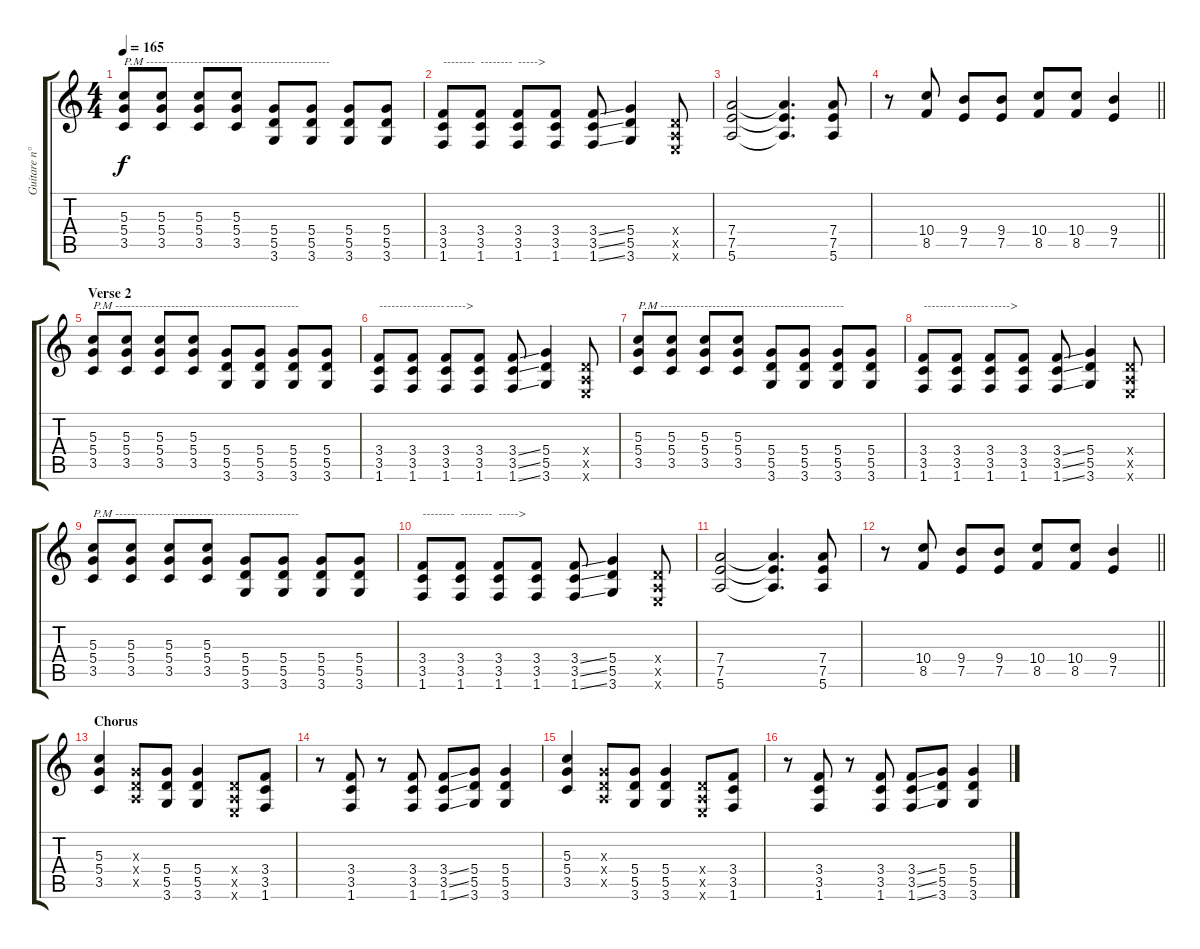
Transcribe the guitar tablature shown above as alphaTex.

\track ("Guitare n°1" "Guitare n°") {instrument distortionguitar}
\staff {score tabs}
\tuning (E4 B3 G3 D3 A2 E2) {hide}
\ts (4 4)
\tempo 165
\clef g2
\ks c
(5.3 5.4 3.5).8{txt "P.M ----------------------------------------------" dy f volume 11} (5.3 5.4 3.5).8 (5.3 5.4 3.5).8 (5.3 5.4 3.5).8 (5.4 5.5 3.6).8 (5.4 5.5 3.6).8 (5.4 5.5 3.6).8 (5.4 5.5 3.6).8 |
(3.4 3.5 1.6).8{txt "--------"} (3.4 3.5 1.6).8{txt "--------"} (3.4 3.5 1.6).8{txt "----->"} (3.4 3.5 1.6).8 (3.4{ss} 3.5{ss} 1.6{ss}).8{volume 12} (5.4 5.5 3.6).4 (0.4{x} 0.5{x} 0.6{x}).8 |
(7.4 7.5 5.6).2 (7.4{t} 7.5{t} 5.6{t}).4{d} (7.4 7.5 5.6).8 |
\barLineRight lightlight
r.8 (10.4 8.5).8 (9.4 7.5).8 (9.4 7.5).8 (10.4 8.5).8 (10.4 8.5).8 (9.4 7.5).4 |
\section ("" "Verse 2")
(5.3 5.4 3.5).8{txt "P.M ----------------------------------------------" volume 11 balance 6} (5.3 5.4 3.5).8 (5.3 5.4 3.5).8 (5.3 5.4 3.5).8 (5.4 5.5 3.6).8 (5.4 5.5 3.6).8 (5.4 5.5 3.6).8 (5.4 5.5 3.6).8 |
(3.4 3.5 1.6).8{txt "--------"} (3.4 3.5 1.6).8{txt "--------"} (3.4 3.5 1.6).8{txt "----->"} (3.4 3.5 1.6).8 (3.4{ss} 3.5{ss} 1.6{ss}).8{volume 12} (5.4 5.5 3.6).4 (0.4{x} 0.5{x} 0.6{x}).8 |
(5.3 5.4 3.5).8{txt "P.M ----------------------------------------------" volume 11} (5.3 5.4 3.5).8 (5.3 5.4 3.5).8 (5.3 5.4 3.5).8 (5.4 5.5 3.6).8 (5.4 5.5 3.6).8 (5.4 5.5 3.6).8 (5.4 5.5 3.6).8 |
(3.4 3.5 1.6).8{txt "--------"} (3.4 3.5 1.6).8{txt "--------"} (3.4 3.5 1.6).8{txt "----->"} (3.4 3.5 1.6).8 (3.4{ss} 3.5{ss} 1.6{ss}).8{volume 12} (5.4 5.5 3.6).4 (0.4{x} 0.5{x} 0.6{x}).8 |
(5.3 5.4 3.5).8{txt "P.M ----------------------------------------------" volume 11} (5.3 5.4 3.5).8 (5.3 5.4 3.5).8 (5.3 5.4 3.5).8 (5.4 5.5 3.6).8 (5.4 5.5 3.6).8 (5.4 5.5 3.6).8 (5.4 5.5 3.6).8 |
(3.4 3.5 1.6).8{txt "--------"} (3.4 3.5 1.6).8{txt "--------"} (3.4 3.5 1.6).8{txt "----->"} (3.4 3.5 1.6).8 (3.4{ss} 3.5{ss} 1.6{ss}).8{volume 12} (5.4 5.5 3.6).4 (0.4{x} 0.5{x} 0.6{x}).8 |
(7.4 7.5 5.6).2 (7.4{t} 7.5{t} 5.6{t}).4{d} (7.4 7.5 5.6).8 |
\barLineRight lightlight
r.8 (10.4 8.5).8 (9.4 7.5).8 (9.4 7.5).8 (10.4 8.5).8 (10.4 8.5).8 (9.4 7.5).4 |
\section ("" "Chorus")
(5.3 5.4 3.5).4 (0.3{x} 0.4{x} 0.5{x}).8 (5.4 5.5 3.6).8 (5.4 5.5 3.6).4 (0.4{x} 0.5{x} 0.6{x}).8 (3.4 3.5 1.6).8 |
r.8 (3.4 3.5 1.6).8 r.8 (3.4 3.5 1.6).8 (3.4{ss} 3.5{ss} 1.6{ss}).8 (5.4 5.5 3.6).8 (5.4 5.5 3.6).4 |
(5.3 5.4 3.5).4 (0.3{x} 0.4{x} 0.5{x}).8 (5.4 5.5 3.6).8 (5.4 5.5 3.6).4 (0.4{x} 0.5{x} 0.6{x}).8 (3.4 3.5 1.6).8 |
r.8 (3.4 3.5 1.6).8 r.8 (3.4 3.5 1.6).8 (3.4{ss} 3.5{ss} 1.6{ss}).8 (5.4 5.5 3.6).8 (5.4 5.5 3.6).4
